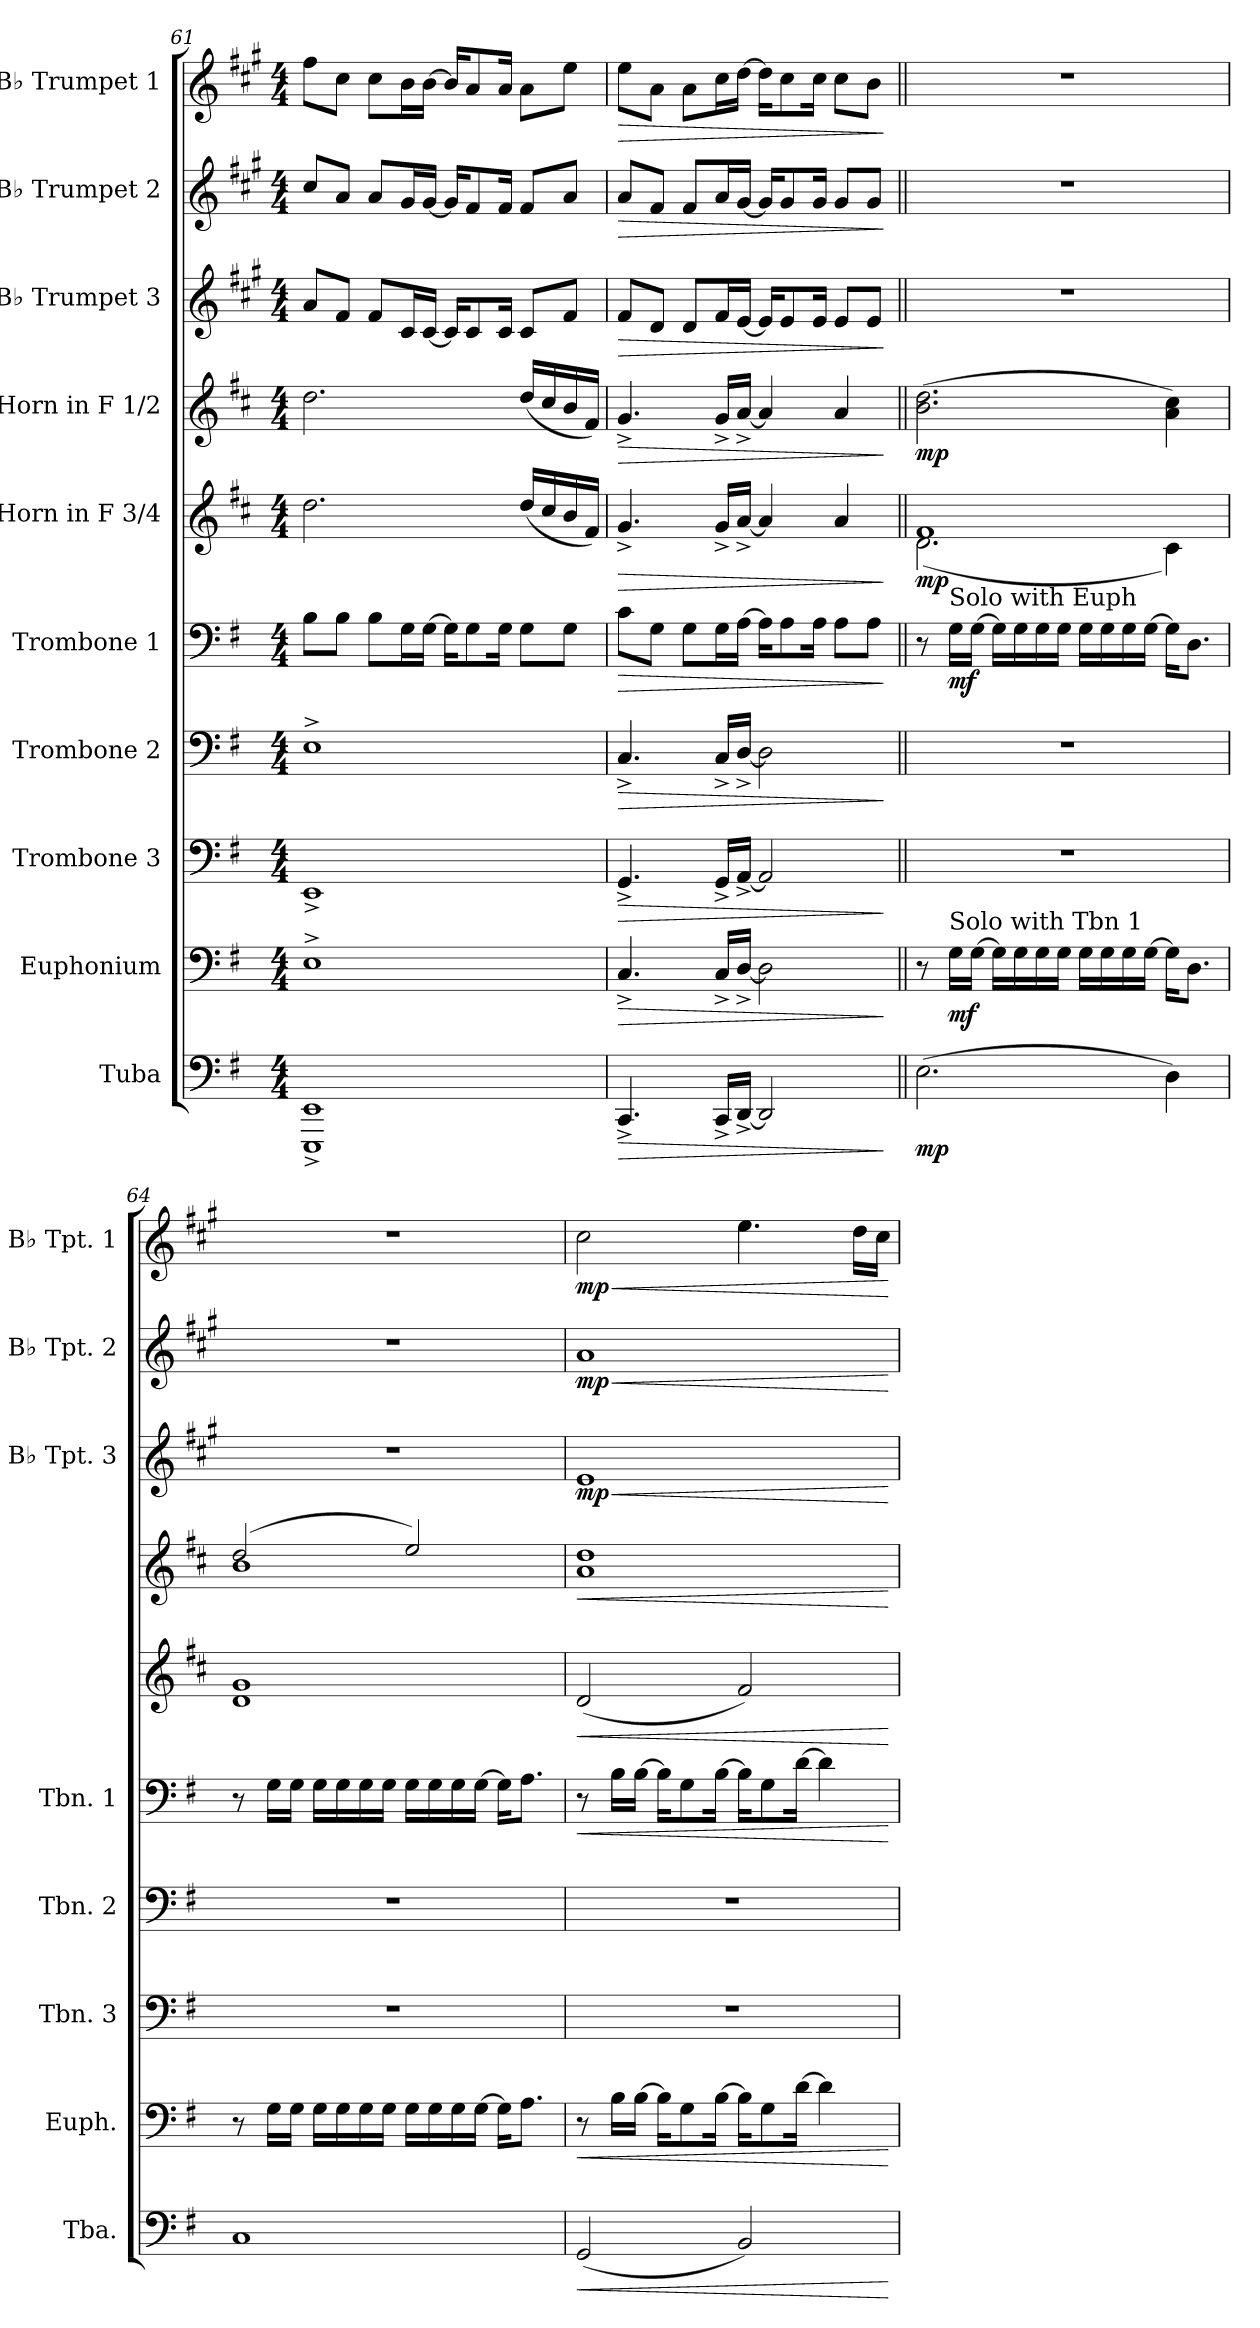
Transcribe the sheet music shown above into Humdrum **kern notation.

**kern	**dynam	**kern	**dynam	**kern	**dynam	**kern	**dynam	**kern	**dynam	**kern	**dynam	**kern	**dynam	**kern	**dynam	**kern	**dynam	**kern	**dynam
*part10	*part10	*part9	*part9	*part8	*part8	*part7	*part7	*part6	*part6	*part5	*part5	*part4	*part4	*part3	*part3	*part2	*part2	*part1	*part1
*staff10	*staff10	*staff9	*staff9	*staff8	*staff8	*staff7	*staff7	*staff6	*staff6	*staff5	*staff5	*staff4	*staff4	*staff3	*staff3	*staff2	*staff2	*staff1	*staff1
*I"Tuba	*	*I"Euphonium	*	*I"Trombone 3	*	*I"Trombone 2	*	*I"Trombone 1	*	*I"Horn in F 3/4	*	*I"Horn in F 1/2	*	*I"B♭ Trumpet 3	*	*I"B♭ Trumpet 2	*	*I"B♭ Trumpet 1	*
*I'Tba.	*	*I'Euph.	*	*I'Tbn. 3	*	*I'Tbn. 2	*	*I'Tbn. 1	*	*	*	*	*	*I'B♭ Tpt. 3	*	*I'B♭ Tpt. 2	*	*I'B♭ Tpt. 1	*
!!LO:PB:g=z
*clefF4	*	*clefF4	*	*clefF4	*	*clefF4	*	*clefF4	*	*clefG2	*	*clefG2	*	*clefG2	*	*clefG2	*	*clefG2	*
*	*	*	*	*	*	*	*	*	*	*ITrd4c7	*	*ITrd4c7	*	*ITrd1c2	*	*ITrd1c2	*	*ITrd1c2	*
*k[f#]	*	*k[f#]	*	*k[f#]	*	*k[f#]	*	*k[f#]	*	*k[f#]	*	*k[f#]	*	*k[f#]	*	*k[f#]	*	*k[f#]	*
*M4/4	*	*M4/4	*	*M4/4	*	*M4/4	*	*M4/4	*	*M4/4	*	*M4/4	*	*M4/4	*	*M4/4	*	*M4/4	*
=61	=61	=61	=61	=61	=61	=61	=61	=61	=61	=61	=61	=61	=61	=61	=61	=61	=61	=61	=61
1EEE^ 1EE^	.	1E^	.	1EE^	.	1E^	.	8B\L	.	2.g\	.	2.g\	.	8g/L	.	8b/L	.	8ee\L	.
.	.	.	.	.	.	.	.	8B\J	.	.	.	.	.	8e/J	.	8g/J	.	8b\J	.
.	.	.	.	.	.	.	.	8B\L	.	.	.	.	.	8e/L	.	8g/L	.	8b\L	.
.	.	.	.	.	.	.	.	16G\L	.	.	.	.	.	16B/L	.	16f#/L	.	16a\L	.
.	.	.	.	.	.	.	.	[16G\JJ	.	.	.	.	.	[16B/JJ	.	[16f#/JJ	.	[16a\JJ	.
.	.	.	.	.	.	.	.	16G\KL]	.	.	.	.	.	16B/KL]	.	16f#/KL]	.	16a/KL]	.
.	.	.	.	.	.	.	.	8G\	.	.	.	.	.	8B/	.	8e/	.	8g/	.
.	.	.	.	.	.	.	.	16G\Jk	.	.	.	.	.	16B/Jk	.	16e/Jk	.	16g/Jk	.
.	.	.	.	.	.	.	.	8G\L	.	(<16g/LL	.	(<16g/LL	.	8B/L	.	8e/L	.	8g\L	.
.	.	.	.	.	.	.	.	.	.	16f#/	.	16f#/	.	.	.	.	.	.	.
.	.	.	.	.	.	.	.	8G\J	.	16e/	.	16e/	.	8e/J	.	8g/J	.	8dd\J	.
.	.	.	.	.	.	.	.	.	.	16B/JJ)	.	16B/JJ)	.	.	.	.	.	.	.
=62	=62	=62	=62	=62	=62	=62	=62	=62	=62	=62	=62	=62	=62	=62	=62	=62	=62	=62	=62
!	!LO:HP:b	!	!LO:HP:b	!	!LO:HP:b	!	!LO:HP:b	!	!LO:HP:b	!	!LO:HP:b	!	!LO:HP:b	!	!LO:HP:b	!	!LO:HP:b	!	!LO:HP:b
4.CC^/	>	4.C^/	>	4.GG^/	>	4.C^/	>	8c\L	>	4.c^/	>	4.c^/	>	8e/L	>	8g/L	>	8dd\L	>
.	.	.	.	.	.	.	.	8G\J	.	.	.	.	.	8c/J	.	8e/J	.	8g\J	.
.	.	.	.	.	.	.	.	8G\L	.	.	.	.	.	8c/L	.	8e/L	.	8g\L	.
16CC^/LL	.	16C^/LL	.	16GG^/LL	.	16C^/LL	.	16G\L	.	16c^/LL	.	16c^/LL	.	16e/L	.	16g/L	.	16b\L	.
[16DD^/JJ	.	[16D^/JJ	.	[16AA^/JJ	.	[16D^/JJ	.	[16A\JJ	.	[16d^/JJ	.	[16d^/JJ	.	[16d/JJ	.	[16f#/JJ	.	[16cc\JJ	.
2DD/]	.	2D\]	.	2AA/]	.	2D\]	.	16A\KL]	.	4d/]	.	4d/]	.	16d/KL]	.	16f#/KL]	.	16cc\KL]	.
.	.	.	.	.	.	.	.	8A\	.	.	.	.	.	8d/	.	8f#/	.	8b\	.
.	.	.	.	.	.	.	.	16A\Jk	.	.	.	.	.	16d/Jk	.	16f#/Jk	.	16b\Jk	.
.	.	.	.	.	.	.	.	8A\L	.	4d/	.	4d/	.	8d/L	.	8f#/L	.	8b\L	.
.	.	.	.	.	.	.	.	8A\J	.	.	.	.	.	8d/J	.	8f#/J	.	8a\J	.
.	]	.	]	.	]	.	]	.	]	.	]	.	]	.	]	.	]	.	]
=63||	=63||	=63||	=63||	=63||	=63||	=63||	=63||	=63||	=63||	=63||	=63||	=63||	=63||	=63||	=63||	=63||	=63||	=63||	=63||
*	*	*	*	*	*	*	*	*	*	*^	*	*	*	*	*	*	*	*	*
!	!LO:DY:b	!	!	!	!	!	!	!	!	!	!	!LO:DY:b	!	!LO:DY:b	!	!	!	!	!	!
(>2.E\	mp	8r	.	1r	.	1r	.	8r	.	1B	(<2.G\	mp	(>2.e\ 2.g\	mp	1r	.	1r	.	1r	.
!	!	!	!	!	!	!	!	!LO:TX:a:t=Solo with Euph	!	!	!	!	!	!	!	!	!	!	!	!
!	!	!LO:TX:a:t=Solo with Tbn 1	!	!	!	!	!	!	!	!	!	!	!	!	!	!	!	!	!	!
!	!	!	!LO:DY:b	!	!	!	!	!	!LO:DY:b	!	!	!	!	!	!	!	!	!	!	!
.	.	16G\LL	mf	.	.	.	.	16G\LL	mf	.	.	.	.	.	.	.	.	.	.	.
.	.	[16G\JJ	.	.	.	.	.	[16G\JJ	.	.	.	.	.	.	.	.	.	.	.	.
.	.	16G\LL]	.	.	.	.	.	16G\LL]	.	.	.	.	.	.	.	.	.	.	.	.
.	.	16G\	.	.	.	.	.	16G\	.	.	.	.	.	.	.	.	.	.	.	.
.	.	16G\	.	.	.	.	.	16G\	.	.	.	.	.	.	.	.	.	.	.	.
.	.	16G\JJ	.	.	.	.	.	16G\JJ	.	.	.	.	.	.	.	.	.	.	.	.
.	.	16G\LL	.	.	.	.	.	16G\LL	.	.	.	.	.	.	.	.	.	.	.	.
.	.	16G\	.	.	.	.	.	16G\	.	.	.	.	.	.	.	.	.	.	.	.
.	.	16G\	.	.	.	.	.	16G\	.	.	.	.	.	.	.	.	.	.	.	.
.	.	[16G\JJ	.	.	.	.	.	[16G\JJ	.	.	.	.	.	.	.	.	.	.	.	.
4D\)	.	16G\KL]	.	.	.	.	.	16G\KL]	.	.	4F#\)	.	4d\ 4f#\)	.	.	.	.	.	.	.
.	.	8.D\J	.	.	.	.	.	8.D\J	.	.	.	.	.	.	.	.	.	.	.	.
*	*	*	*	*	*	*	*	*	*	*v	*v	*	*	*	*	*	*	*	*	*
!!LO:PB:g=z
=64	=64	=64	=64	=64	=64	=64	=64	=64	=64	=64	=64	=64	=64	=64	=64	=64	=64	=64	=64
*	*	*	*	*	*	*	*	*	*	*	*	*^	*	*	*	*	*	*	*
1C	.	8r	.	1r	.	1r	.	8r	.	1G 1c	.	(>2g/	1e	.	1r	.	1r	.	1r	.
.	.	16G\LL	.	.	.	.	.	16G\LL	.	.	.	.	.	.	.	.	.	.	.	.
.	.	16G\JJ	.	.	.	.	.	16G\JJ	.	.	.	.	.	.	.	.	.	.	.	.
.	.	16G\LL	.	.	.	.	.	16G\LL	.	.	.	.	.	.	.	.	.	.	.	.
.	.	16G\	.	.	.	.	.	16G\	.	.	.	.	.	.	.	.	.	.	.	.
.	.	16G\	.	.	.	.	.	16G\	.	.	.	.	.	.	.	.	.	.	.	.
.	.	16G\JJ	.	.	.	.	.	16G\JJ	.	.	.	.	.	.	.	.	.	.	.	.
.	.	16G\LL	.	.	.	.	.	16G\LL	.	.	.	2a/)	.	.	.	.	.	.	.	.
.	.	16G\	.	.	.	.	.	16G\	.	.	.	.	.	.	.	.	.	.	.	.
.	.	16G\	.	.	.	.	.	16G\	.	.	.	.	.	.	.	.	.	.	.	.
.	.	[16G\JJ	.	.	.	.	.	[16G\JJ	.	.	.	.	.	.	.	.	.	.	.	.
.	.	16G\KL]	.	.	.	.	.	16G\KL]	.	.	.	.	.	.	.	.	.	.	.	.
.	.	8.A\J	.	.	.	.	.	8.A\J	.	.	.	.	.	.	.	.	.	.	.	.
*	*	*	*	*	*	*	*	*	*	*	*	*v	*v	*	*	*	*	*	*	*
=65	=65	=65	=65	=65	=65	=65	=65	=65	=65	=65	=65	=65	=65	=65	=65	=65	=65	=65	=65
!	!LO:HP:b	!	!LO:HP:b	!	!	!	!	!	!LO:HP:b	!	!LO:HP:b	!	!LO:HP:b	!	!LO:HP:b	!	!LO:HP:b	!	!LO:HP:b
!	!	!	!	!	!	!	!	!	!	!	!	!	!	!	!LO:DY:n=1:b	!	!LO:DY:n=1:b	!	!LO:DY:n=1:b
(<2GG/	<	8r	<	1r	.	1r	.	8r	<	(<2G/	<	1d 1g	<	1d	< mp	1g	< mp	2b\	< mp
.	.	16B\LL	.	.	.	.	.	16B\LL	.	.	.	.	.	.	.	.	.	.	.
.	.	[16B\JJ	.	.	.	.	.	[16B\JJ	.	.	.	.	.	.	.	.	.	.	.
.	.	16B\KL]	.	.	.	.	.	16B\KL]	.	.	.	.	.	.	.	.	.	.	.
.	.	8G\	.	.	.	.	.	8G\	.	.	.	.	.	.	.	.	.	.	.
.	.	[16B\Jk	.	.	.	.	.	[16B\Jk	.	.	.	.	.	.	.	.	.	.	.
2BB/)	.	16B\KL]	.	.	.	.	.	16B\KL]	.	2B/)	.	.	.	.	.	.	.	4.dd\	.
.	.	8G\	.	.	.	.	.	8G\	.	.	.	.	.	.	.	.	.	.	.
.	.	[16d\Jk	.	.	.	.	.	[16d\Jk	.	.	.	.	.	.	.	.	.	.	.
.	.	4d\]	.	.	.	.	.	4d\]	.	.	.	.	.	.	.	.	.	.	.
.	.	.	.	.	.	.	.	.	.	.	.	.	.	.	.	.	.	16cc\LL	.
.	.	.	.	.	.	.	.	.	.	.	.	.	.	.	.	.	.	16b\JJ	.
.	[	.	[	.	.	.	.	.	[	.	[	.	[	.	[	.	[	.	[
=	=	=	=	=	=	=	=	=	=	=	=	=	=	=	=	=	=	=	=
*-	*-	*-	*-	*-	*-	*-	*-	*-	*-	*-	*-	*-	*-	*-	*-	*-	*-	*-	*-
